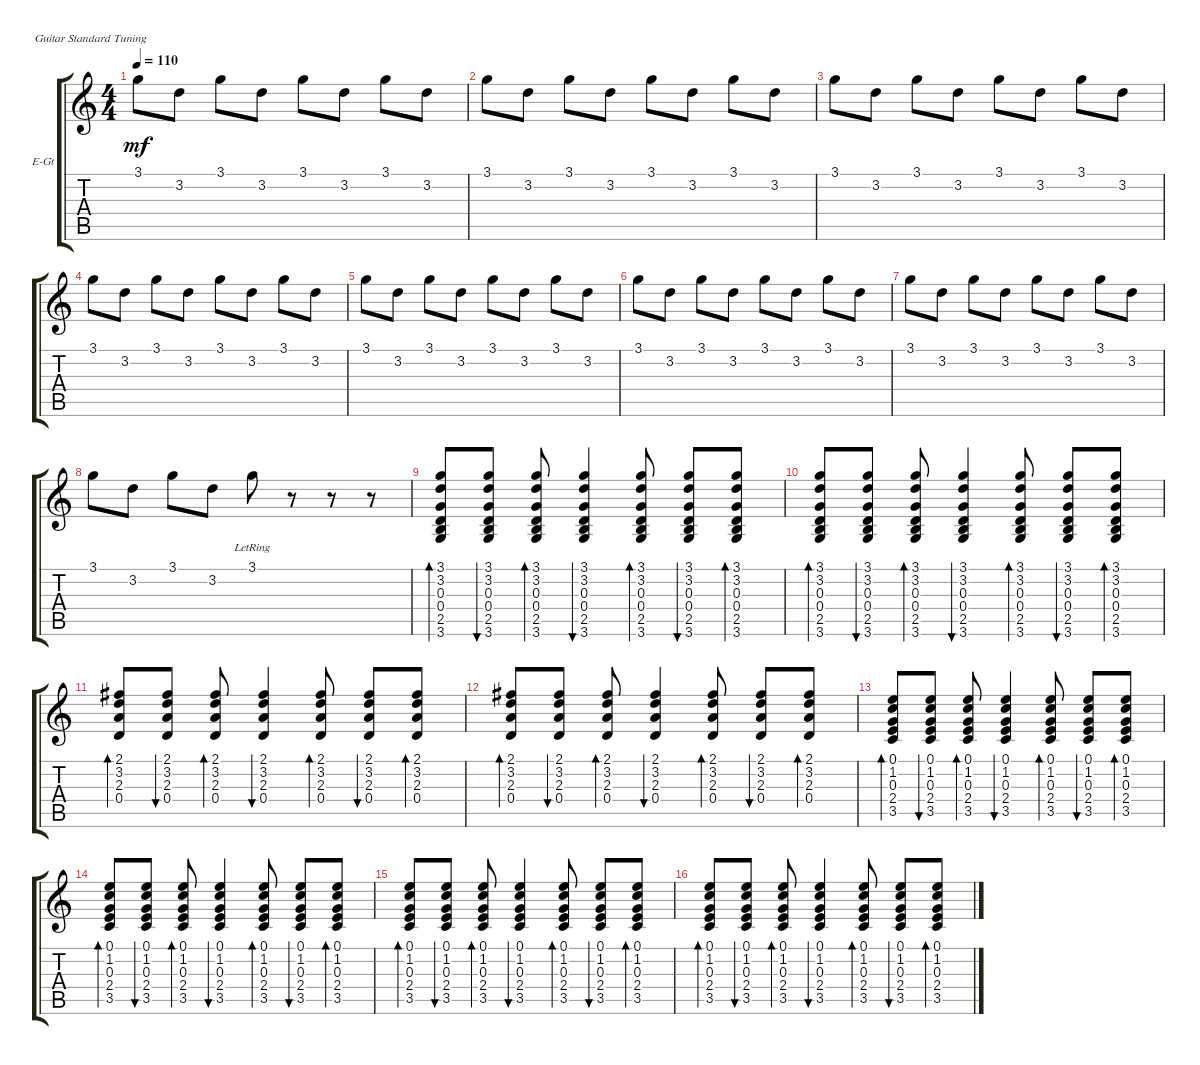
\defaultSystemsLayout 4
\bracketExtendMode groupsimilarinstruments
\firstSystemTrackNameOrientation horizontal
\otherSystemsTrackNameOrientation horizontal
\track ("Electric Guitar" "E-Gt") {instrument electricguitarclean}
\staff {score tabs}
\tuning (E4 B3 G3 D3 A2 E2)
\ts (4 4)
\tempo 110
\clef g2
\scale
0.333333
\ks c
3.1.8{dy mf} 3.2.8 3.1.8 3.2.8 3.1.8 3.2.8 3.1.8 3.2.8 |
\scale
0.333333 3.1.8 3.2.8 3.1.8 3.2.8 3.1.8 3.2.8 3.1.8 3.2.8 |
\scale
0.333333 3.1.8 3.2.8 3.1.8 3.2.8 3.1.8 3.2.8 3.1.8 3.2.8 |
\scale
0.333333 3.1.8 3.2.8 3.1.8 3.2.8 3.1.8 3.2.8 3.1.8 3.2.8 |
\scale
0.333333 3.1.8 3.2.8 3.1.8 3.2.8 3.1.8 3.2.8 3.1.8 3.2.8 |
\scale
0.333333 3.1.8 3.2.8 3.1.8 3.2.8 3.1.8 3.2.8 3.1.8 3.2.8 |
\scale
0.333333 3.1.8 3.2.8 3.1.8 3.2.8 3.1.8 3.2.8 3.1.8 3.2.8 |
\scale
0.333333 3.1.8 3.2.8 3.1.8 3.2.8 3.1{lr}.8 r.8 r.8 r.8 |
\scale
0.333333 (3.6 2.5 3.2 3.1 0.3 0.4).8{bd 30} (3.6 2.5 3.2 3.1 0.3 0.4).8{bu 30} (3.6 2.5 3.2 3.1 0.3 0.4).8{bd 30} (3.6 2.5 3.2 3.1 0.3 0.4).4{bu 30} (3.6 2.5 3.2 3.1 0.3 0.4).8{bd 30} (3.6 2.5 3.2 3.1 0.3 0.4).8{bu 30} (3.6 2.5 3.2 3.1 0.3 0.4).8{bd 30} |
\scale
0.333333 (3.6 2.5 3.2 3.1 0.3 0.4).8{bd 30} (3.6 2.5 3.2 3.1 0.3 0.4).8{bu 30} (3.6 2.5 3.2 3.1 0.3 0.4).8{bd 30} (3.6 2.5 3.2 3.1 0.3 0.4).4{bu 30} (3.6 2.5 3.2 3.1 0.3 0.4).8{bd 30} (3.6 2.5 3.2 3.1 0.3 0.4).8{bu 30} (3.6 2.5 3.2 3.1 0.3 0.4).8{bd 30} |
\scale
0.333333 (3.2 2.1 2.3 0.4).8{bd 30} (3.2 2.1 2.3 0.4).8{bu 30} (3.2 2.1 2.3 0.4).8{bd 30} (3.2 2.1 2.3 0.4).4{bu 30} (3.2 2.1 2.3 0.4).8{bd 30} (3.2 2.1 2.3 0.4).8{bu 30} (3.2 2.1 2.3 0.4).8{bd 30} |
\scale
0.333333 (3.2 2.1 2.3 0.4).8{bd 30} (3.2 2.1 2.3 0.4).8{bu 30} (3.2 2.1 2.3 0.4).8{bd 30} (3.2 2.1 2.3 0.4).4{bu 30} (3.2 2.1 2.3 0.4).8{bd 30} (3.2 2.1 2.3 0.4).8{bu 30} (3.2 2.1 2.3 0.4).8{bd 30} |
\scale
0.333333 (1.2 0.1 0.3 2.4 3.5).8{bd 30} (1.2 0.1 0.3 2.4 3.5).8{bu 30} (1.2 0.1 0.3 2.4 3.5).8{bd 30} (1.2 0.1 0.3 2.4 3.5).4{bu 30} (1.2 0.1 0.3 2.4 3.5).8{bd 30} (1.2 0.1 0.3 2.4 3.5).8{bu 30} (1.2 0.1 0.3 2.4 3.5).8{bd 30} |
\scale
0.333333 (1.2 0.1 0.3 2.4 3.5).8{bd 30} (1.2 0.1 0.3 2.4 3.5).8{bu 30} (1.2 0.1 0.3 2.4 3.5).8{bd 30} (1.2 0.1 0.3 2.4 3.5).4{bu 30} (1.2 0.1 0.3 2.4 3.5).8{bd 30} (1.2 0.1 0.3 2.4 3.5).8{bu 30} (1.2 0.1 0.3 2.4 3.5).8{bd 30} |
\scale
0.333333 (1.2 0.1 0.3 2.4 3.5).8{bd 30} (1.2 0.1 0.3 2.4 3.5).8{bu 30} (1.2 0.1 0.3 2.4 3.5).8{bd 30} (1.2 0.1 0.3 2.4 3.5).4{bu 30} (1.2 0.1 0.3 2.4 3.5).8{bd 30} (1.2 0.1 0.3 2.4 3.5).8{bu 30} (1.2 0.1 0.3 2.4 3.5).8{bd 30} |
\scale
0.333333 (1.2 0.1 0.3 2.4 3.5).8{bd 30} (1.2 0.1 0.3 2.4 3.5).8{bu 30} (1.2 0.1 0.3 2.4 3.5).8{bd 30} (1.2 0.1 0.3 2.4 3.5).4{bu 30} (1.2 0.1 0.3 2.4 3.5).8{bd 30} (1.2 0.1 0.3 2.4 3.5).8{bu 30} (1.2 0.1 0.3 2.4 3.5).8{bd 30}
